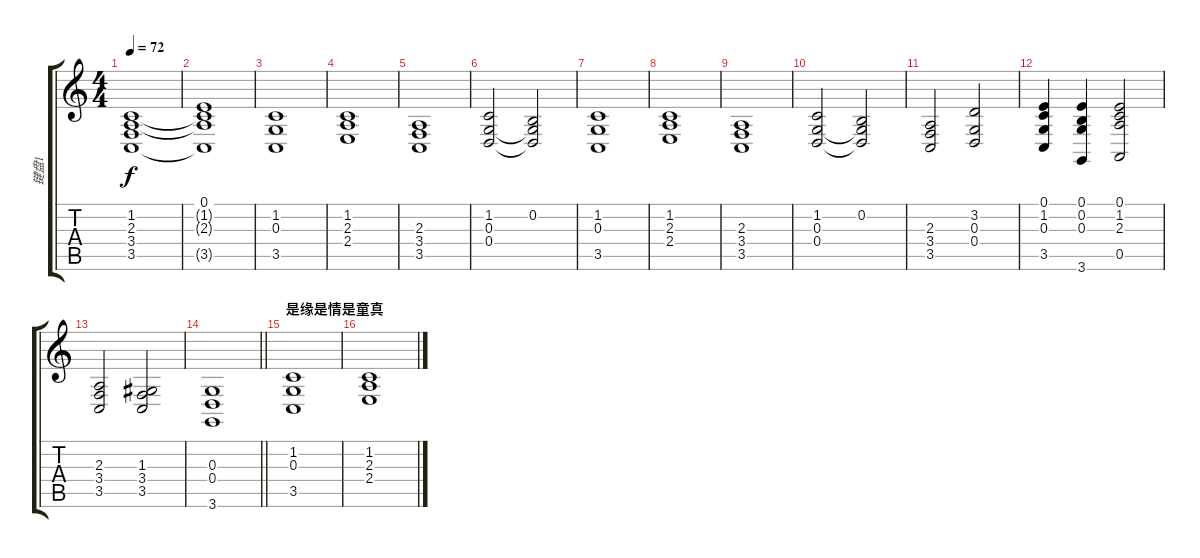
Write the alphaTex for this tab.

\track ("键盘1" "键盘1") {instrument stringensemble2}
\staff {score tabs}
\tuning (E4 B3 G3 D3 A2 E2) {hide}
\ts (4 4)
\tempo 72
\clef g2
\ks c
(1.2 2.3 3.4 3.5).1{dy f} |
(0.1{t} 1.2{t} 2.3{t} 3.5{t}).1 |
(1.2 0.3 3.5).1 |
(1.2 2.3 2.4).1 |
(2.3 3.4 3.5).1 |
(1.2 0.3 0.4).2 (0.2 0.3{t} 0.4{t}).2 |
(1.2 0.3 3.5).1 |
(1.2 2.3 2.4).1 |
(2.3 3.4 3.5).1 |
(1.2 0.3 0.4).2 (0.2 0.3{t} 0.4{t}).2 |
(2.3 3.4 3.5).2 (3.2 0.3 0.4).2 |
(0.1 1.2 0.3 3.5).4 (0.1 0.2 0.3 3.6).4 (0.1 1.2 2.3 0.5).2 |
(2.3 3.4 3.5).2 (1.3 3.4 3.5).2 |
\barLineRight lightlight
(0.3 0.4 3.6).1 |
\section ("" "是缘是情是童真")
(1.2 0.3 3.5).1 |
(1.2 2.3 2.4).1
